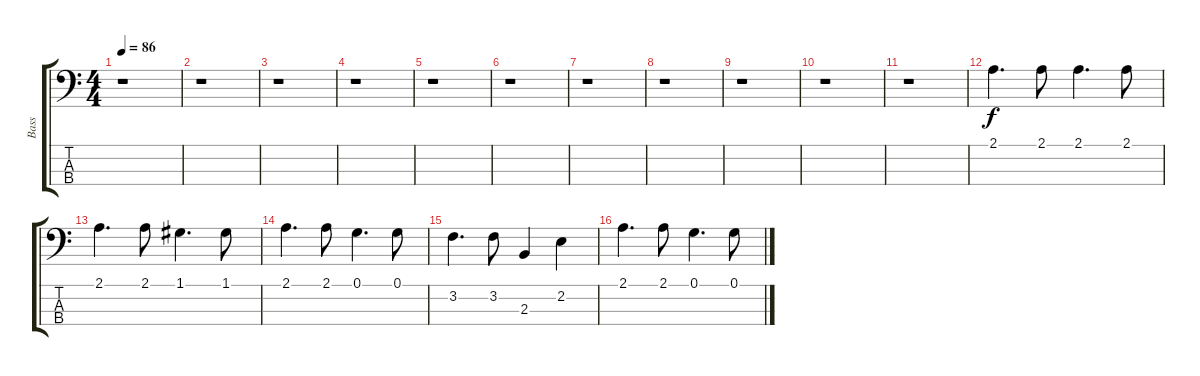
\track ("Bass" "Bass") {instrument electricbassfinger}
\staff {score tabs}
\tuning (G2 D2 A1 E1) {hide}
\ts (4 4)
\tempo 86
\clef f4
\ks c
r.1{dy f instrument electricbassfinger} |
r.1 |
r.1 |
r.1 |
r.1 |
r.1 |
r.1 |
r.1 |
r.1 |
r.1 |
r.1 |
2.1.4{d} 2.1.8 2.1.4{d} 2.1.8 |
2.1.4{d} 2.1.8 1.1.4{d} 1.1.8 |
2.1.4{d} 2.1.8 0.1.4{d} 0.1.8 |
3.2.4{d} 3.2.8 2.3.4 2.2.4 |
2.1.4{d} 2.1.8 0.1.4{d} 0.1.8
